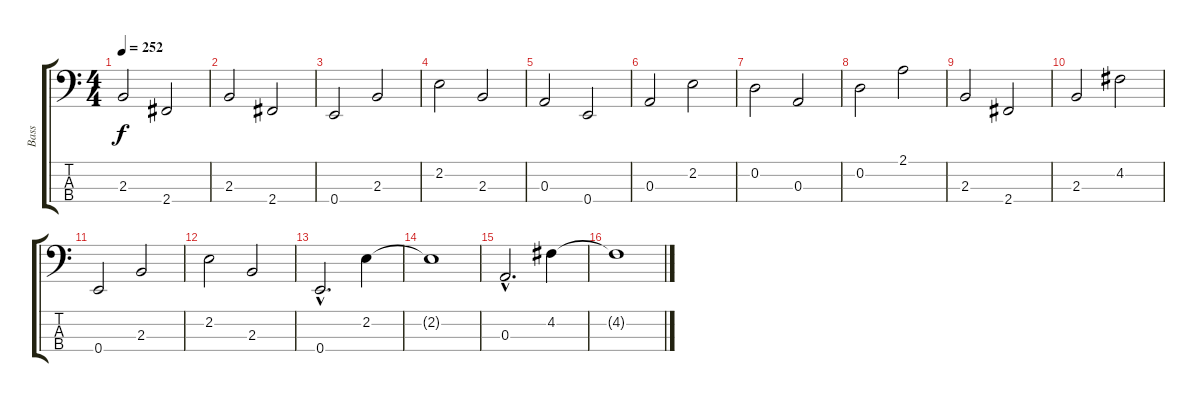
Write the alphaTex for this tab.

\track ("Bass" "Bass") {instrument electricbassfinger}
\staff {score tabs}
\tuning (G2 D2 A1 E1) {hide}
\ts (4 4)
\tempo 252
\clef f4
\ks c
2.3.2{dy f} 2.4.2 |
2.3.2 2.4.2 |
0.4.2 2.3.2 |
2.2.2 2.3.2 |
0.3.2 0.4.2 |
0.3.2 2.2.2 |
0.2.2 0.3.2 |
0.2.2 2.1.2 |
2.3.2 2.4.2 |
2.3.2 4.2.2 |
0.4.2 2.3.2 |
2.2.2 2.3.2 |
0.4{hac}.2{d} 2.2.4 |
2.2{t}.1 |
0.3{hac}.2{d} 4.2.4 |
4.2{t}.1
